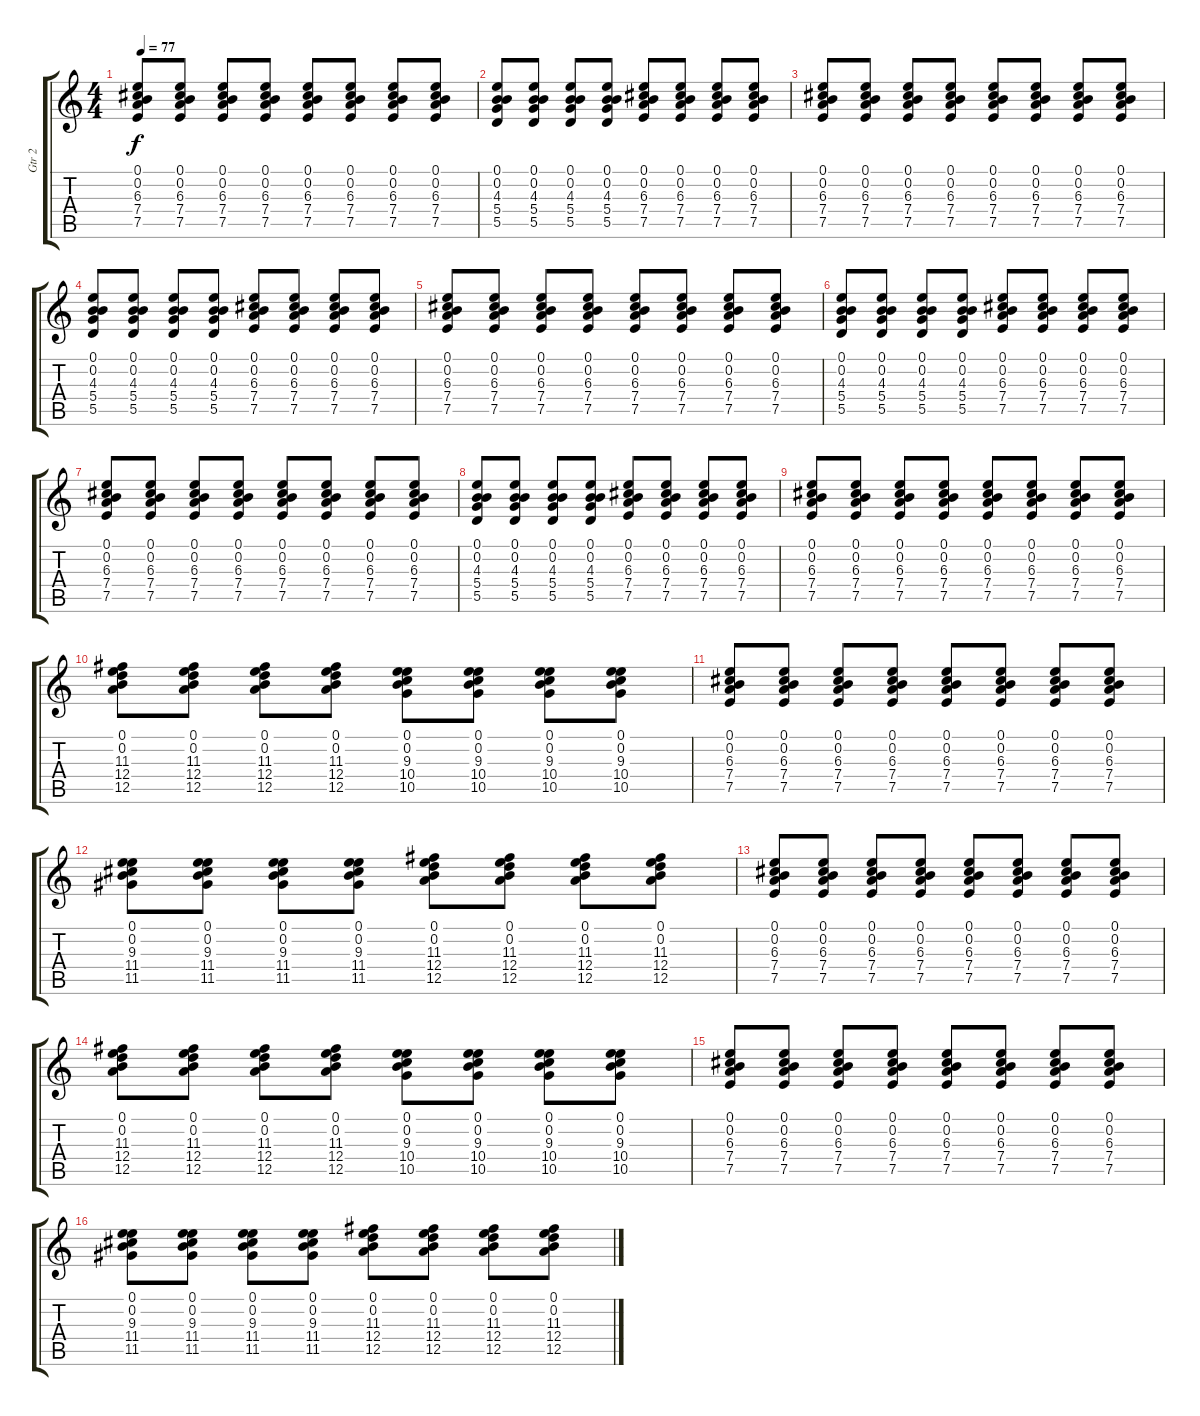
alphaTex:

\track ("Gtr 2" "Gtr 2") {instrument acousticguitarsteel}
\staff {score tabs}
\tuning (E4 B3 G3 D3 A2 E2) {hide}
\ts (4 4)
\tempo 77
\clef g2
\ks c
(0.1 0.2 6.3 7.4 7.5).8{dy f} (0.1 0.2 6.3 7.4 7.5).8 (0.1 0.2 6.3 7.4 7.5).8 (0.1 0.2 6.3 7.4 7.5).8 (0.1 0.2 6.3 7.4 7.5).8 (0.1 0.2 6.3 7.4 7.5).8 (0.1 0.2 6.3 7.4 7.5).8 (0.1 0.2 6.3 7.4 7.5).8 |
(0.1 0.2 4.3 5.4 5.5).8 (0.1 0.2 4.3 5.4 5.5).8 (0.1 0.2 4.3 5.4 5.5).8 (0.1 0.2 4.3 5.4 5.5).8 (0.1 0.2 6.3 7.4 7.5).8 (0.1 0.2 6.3 7.4 7.5).8 (0.1 0.2 6.3 7.4 7.5).8 (0.1 0.2 6.3 7.4 7.5).8 |
(0.1 0.2 6.3 7.4 7.5).8 (0.1 0.2 6.3 7.4 7.5).8 (0.1 0.2 6.3 7.4 7.5).8 (0.1 0.2 6.3 7.4 7.5).8 (0.1 0.2 6.3 7.4 7.5).8 (0.1 0.2 6.3 7.4 7.5).8 (0.1 0.2 6.3 7.4 7.5).8 (0.1 0.2 6.3 7.4 7.5).8 |
(0.1 0.2 4.3 5.4 5.5).8 (0.1 0.2 4.3 5.4 5.5).8 (0.1 0.2 4.3 5.4 5.5).8 (0.1 0.2 4.3 5.4 5.5).8 (0.1 0.2 6.3 7.4 7.5).8 (0.1 0.2 6.3 7.4 7.5).8 (0.1 0.2 6.3 7.4 7.5).8 (0.1 0.2 6.3 7.4 7.5).8 |
(0.1 0.2 6.3 7.4 7.5).8 (0.1 0.2 6.3 7.4 7.5).8 (0.1 0.2 6.3 7.4 7.5).8 (0.1 0.2 6.3 7.4 7.5).8 (0.1 0.2 6.3 7.4 7.5).8 (0.1 0.2 6.3 7.4 7.5).8 (0.1 0.2 6.3 7.4 7.5).8 (0.1 0.2 6.3 7.4 7.5).8 |
(0.1 0.2 4.3 5.4 5.5).8 (0.1 0.2 4.3 5.4 5.5).8 (0.1 0.2 4.3 5.4 5.5).8 (0.1 0.2 4.3 5.4 5.5).8 (0.1 0.2 6.3 7.4 7.5).8 (0.1 0.2 6.3 7.4 7.5).8 (0.1 0.2 6.3 7.4 7.5).8 (0.1 0.2 6.3 7.4 7.5).8 |
(0.1 0.2 6.3 7.4 7.5).8 (0.1 0.2 6.3 7.4 7.5).8 (0.1 0.2 6.3 7.4 7.5).8 (0.1 0.2 6.3 7.4 7.5).8 (0.1 0.2 6.3 7.4 7.5).8 (0.1 0.2 6.3 7.4 7.5).8 (0.1 0.2 6.3 7.4 7.5).8 (0.1 0.2 6.3 7.4 7.5).8 |
(0.1 0.2 4.3 5.4 5.5).8 (0.1 0.2 4.3 5.4 5.5).8 (0.1 0.2 4.3 5.4 5.5).8 (0.1 0.2 4.3 5.4 5.5).8 (0.1 0.2 6.3 7.4 7.5).8 (0.1 0.2 6.3 7.4 7.5).8 (0.1 0.2 6.3 7.4 7.5).8 (0.1 0.2 6.3 7.4 7.5).8 |
(0.1 0.2 6.3 7.4 7.5).8 (0.1 0.2 6.3 7.4 7.5).8 (0.1 0.2 6.3 7.4 7.5).8 (0.1 0.2 6.3 7.4 7.5).8 (0.1 0.2 6.3 7.4 7.5).8 (0.1 0.2 6.3 7.4 7.5).8 (0.1 0.2 6.3 7.4 7.5).8 (0.1 0.2 6.3 7.4 7.5).8 |
(0.1 0.2 11.3 12.4 12.5).8 (0.1 0.2 11.3 12.4 12.5).8 (0.1 0.2 11.3 12.4 12.5).8 (0.1 0.2 11.3 12.4 12.5).8 (0.1 0.2 9.3 10.4 10.5).8 (0.1 0.2 9.3 10.4 10.5).8 (0.1 0.2 9.3 10.4 10.5).8 (0.1 0.2 9.3 10.4 10.5).8 |
(0.1 0.2 6.3 7.4 7.5).8 (0.1 0.2 6.3 7.4 7.5).8 (0.1 0.2 6.3 7.4 7.5).8 (0.1 0.2 6.3 7.4 7.5).8 (0.1 0.2 6.3 7.4 7.5).8 (0.1 0.2 6.3 7.4 7.5).8 (0.1 0.2 6.3 7.4 7.5).8 (0.1 0.2 6.3 7.4 7.5).8 |
(0.1 0.2 9.3 11.4 11.5).8 (0.1 0.2 9.3 11.4 11.5).8 (0.1 0.2 9.3 11.4 11.5).8 (0.1 0.2 9.3 11.4 11.5).8 (0.1 0.2 11.3 12.4 12.5).8 (0.1 0.2 11.3 12.4 12.5).8 (0.1 0.2 11.3 12.4 12.5).8 (0.1 0.2 11.3 12.4 12.5).8 |
(0.1 0.2 6.3 7.4 7.5).8 (0.1 0.2 6.3 7.4 7.5).8 (0.1 0.2 6.3 7.4 7.5).8 (0.1 0.2 6.3 7.4 7.5).8 (0.1 0.2 6.3 7.4 7.5).8 (0.1 0.2 6.3 7.4 7.5).8 (0.1 0.2 6.3 7.4 7.5).8 (0.1 0.2 6.3 7.4 7.5).8 |
(0.1 0.2 11.3 12.4 12.5).8 (0.1 0.2 11.3 12.4 12.5).8 (0.1 0.2 11.3 12.4 12.5).8 (0.1 0.2 11.3 12.4 12.5).8 (0.1 0.2 9.3 10.4 10.5).8 (0.1 0.2 9.3 10.4 10.5).8 (0.1 0.2 9.3 10.4 10.5).8 (0.1 0.2 9.3 10.4 10.5).8 |
(0.1 0.2 6.3 7.4 7.5).8 (0.1 0.2 6.3 7.4 7.5).8 (0.1 0.2 6.3 7.4 7.5).8 (0.1 0.2 6.3 7.4 7.5).8 (0.1 0.2 6.3 7.4 7.5).8 (0.1 0.2 6.3 7.4 7.5).8 (0.1 0.2 6.3 7.4 7.5).8 (0.1 0.2 6.3 7.4 7.5).8 |
(0.1 0.2 9.3 11.4 11.5).8 (0.1 0.2 9.3 11.4 11.5).8 (0.1 0.2 9.3 11.4 11.5).8 (0.1 0.2 9.3 11.4 11.5).8 (0.1 0.2 11.3 12.4 12.5).8 (0.1 0.2 11.3 12.4 12.5).8 (0.1 0.2 11.3 12.4 12.5).8 (0.1 0.2 11.3 12.4 12.5).8
